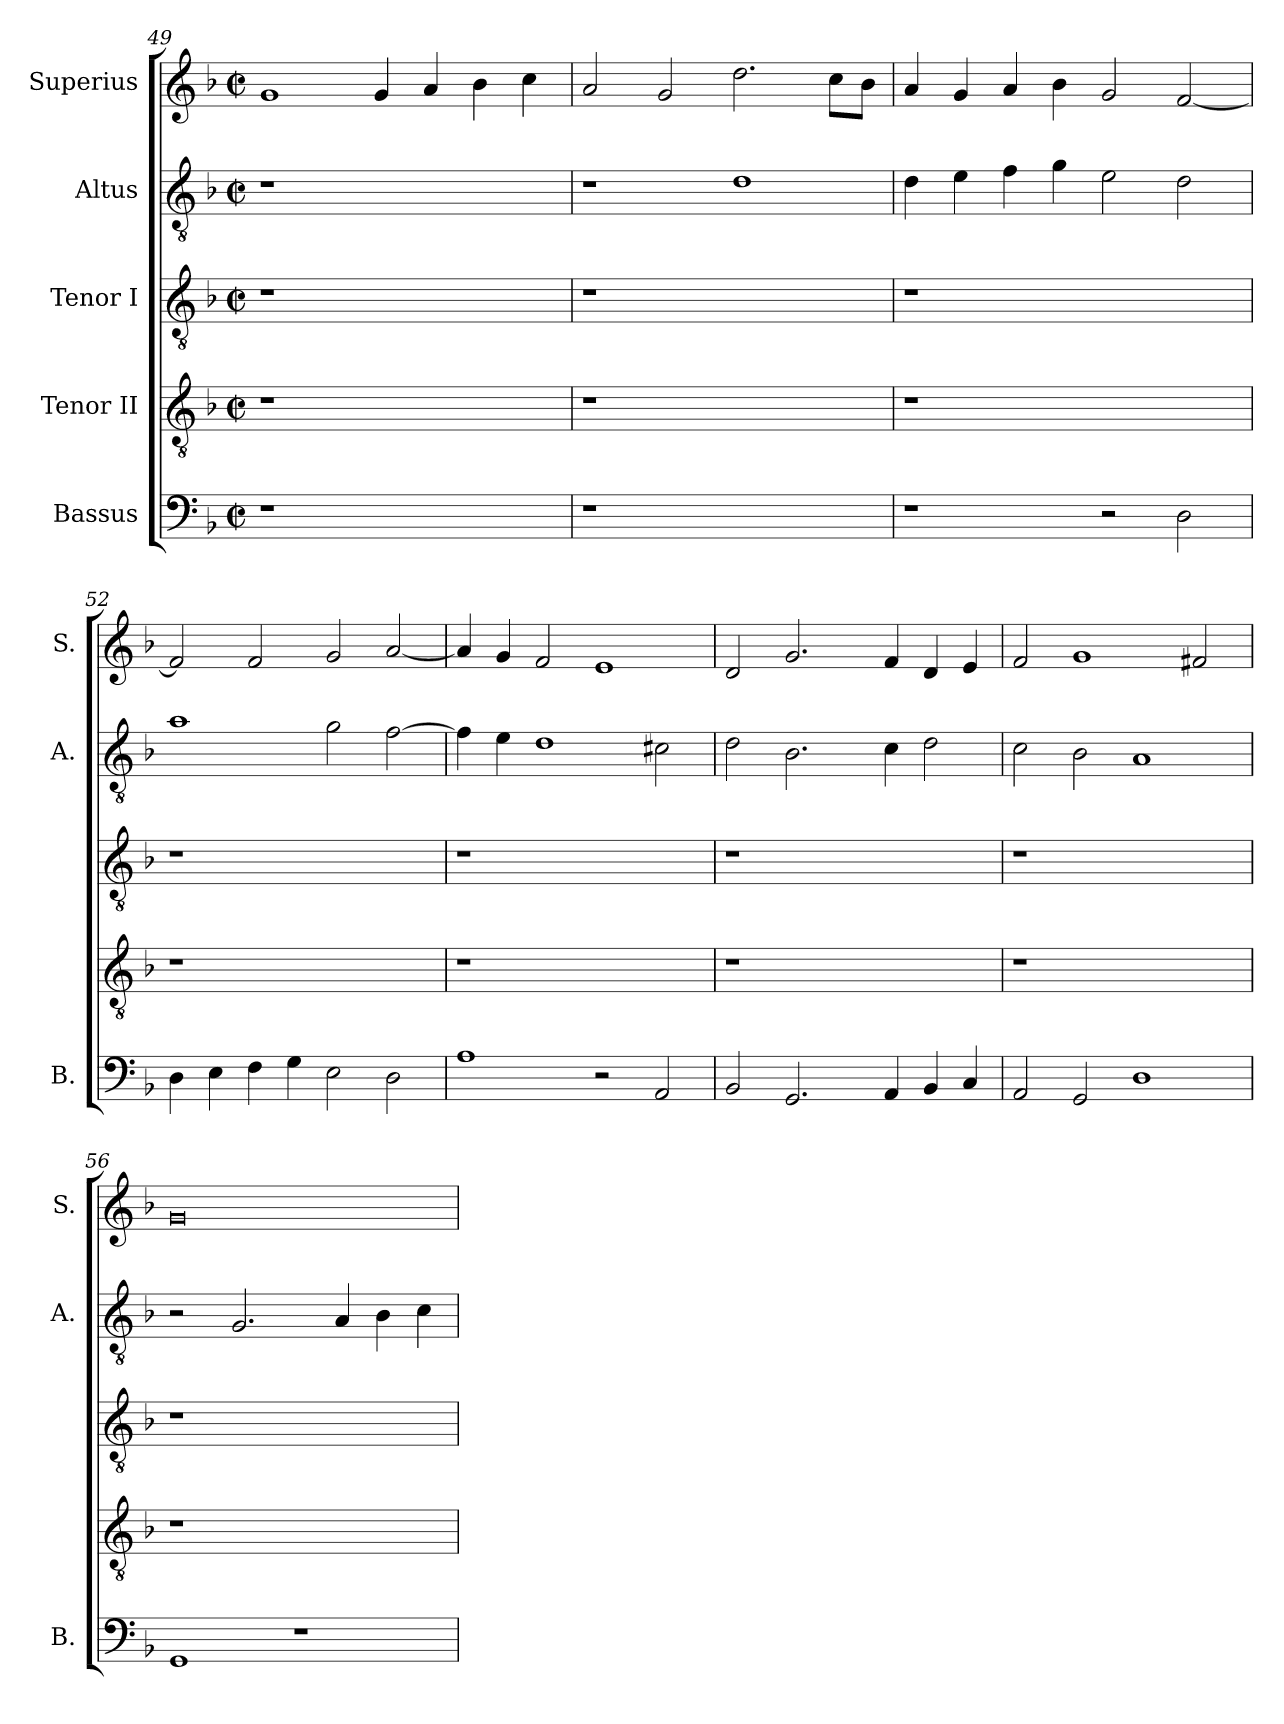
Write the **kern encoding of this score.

**kern	**kern	**kern	**kern	**kern
*part5	*part4	*part3	*part2	*part1
*staff5	*staff4	*staff3	*staff2	*staff1
*I"Bassus	*I"Tenor II	*I"Tenor I	*I"Altus	*I"Superius
*I'B.	*	*	*I'A.	*I'S.
!!LO:PB:g=z
*clefF4	*clefGv2	*clefGv2	*clefGv2	*clefG2
*	*ITrd7c12	*ITrd7c12	*ITrd7c12	*
*k[b-]	*k[b-]	*k[b-]	*k[b-]	*k[b-]
*F:	*F:	*F:	*F:	*F:
*M2/2	*M2/2	*M2/2	*M2/2	*M2/2
*met(c|)	*met(c|)	*met(c|)	*met(c|)	*met(c|)
=49	=49	=49	=49	=49
!LO:N:vis=1	!LO:N:vis=1	!LO:N:vis=1	!LO:N:vis=1	!
1r	1r	1r	1r	1gi
1ryy	1ryy	1ryy	1ryy	4gi/
.	.	.	.	4ai/
.	.	.	.	4b-i\
.	.	.	.	4cci\
=50	=50	=50	=50	=50
!LO:N:vis=1	!LO:N:vis=1	!LO:N:vis=1	!	!
1r	1r	1r	1r	2ai/
.	.	.	.	2gi/
1ryy	1ryy	1ryy	1Di	2.ddi\
.	.	.	.	8cci\L
.	.	.	.	8b-i\J
=51	=51	=51	=51	=51
!	!LO:N:vis=1	!LO:N:vis=1	!	!
1r	1r	1r	4Di\	4ai/
.	.	.	4Ei\	4gi/
.	.	.	4Fi\	4ai/
.	.	.	4Gi\	4b-i\
2r	1ryy	1ryy	2Ei\	2gi/
2Di\	.	.	2Di\	[<2fi/
=52	=52	=52	=52	=52
!	!LO:N:vis=1	!LO:N:vis=1	!	!
4Di\	1r	1r	1Ai	2fi/]
4Ei\	.	.	.	.
4Fi\	.	.	.	2fi/
4Gi\	.	.	.	.
2Ei\	1ryy	1ryy	2Gi\	2gi/
2Di\	.	.	[>2Fi\	[<2ai/
=53	=53	=53	=53	=53
!	!LO:N:vis=1	!LO:N:vis=1	!	!
1Ai	1r	1r	4Fi\]	4ai/]
.	.	.	4Ei\	4gi/
.	.	.	1Di	2fi/
2r	1ryy	1ryy	.	1ei
2AAi/	.	.	2C#Xi\	.
!!LO:LB:g=z
=54	=54	=54	=54	=54
!	!LO:N:vis=1	!LO:N:vis=1	!	!
2BB-i/	1r	1r	2Di\	2di/
2.GGi/	.	.	2.BB-i\	2.gi/
.	1ryy	1ryy	.	.
4AAi/	.	.	4Ci\	4fi/
4BB-i/	.	.	2Di\	4di/
4Ci/	.	.	.	4ei/
=55	=55	=55	=55	=55
!	!LO:N:vis=1	!LO:N:vis=1	!	!
2AAi/	1r	1r	2Ci\	2fi/
2GGi/	.	.	2BB-i\	1gi
1Di	1ryy	1ryy	1AAi	.
.	.	.	.	2f#Xi/
=56	=56	=56	=56	=56
!	!LO:N:vis=1	!LO:N:vis=1	!	!
1GGi	1r	1r	2r	0gi
.	.	.	2.GGi/	.
1r	1ryy	1ryy	.	.
.	.	.	4AAi/	.
.	.	.	4BB-i\	.
.	.	.	4Ci\	.
=	=	=	=	=
*-	*-	*-	*-	*-
